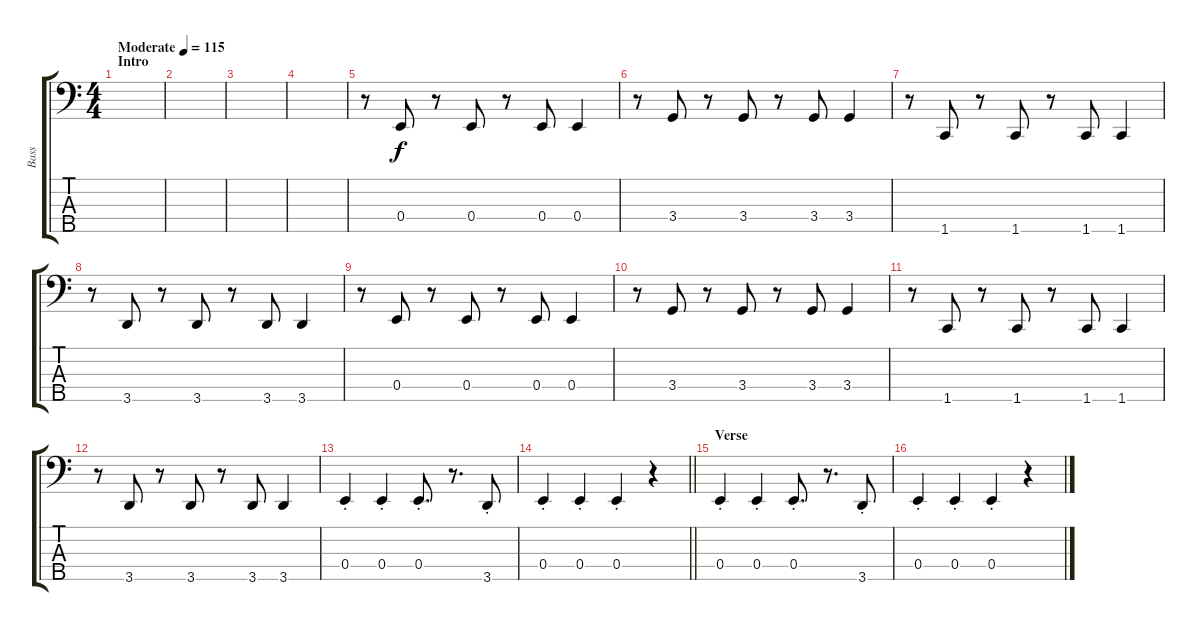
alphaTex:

\track ("Bass" "Bass") {instrument electricbassfinger}
\staff {score tabs}
\tuning (G2 D2 A1 E1 B0) {hide}
\ts (4 4)
\section ("" "Intro")
\tempo (115 "Moderate")
\clef f4
\ks c
|
|
|
|
r.8 0.4.8 r.8 0.4.8 r.8 0.4.8 0.4.4 |
r.8 3.4.8 r.8 3.4.8 r.8 3.4.8 3.4.4 |
r.8 1.5.8 r.8 1.5.8 r.8 1.5.8 1.5.4 |
r.8 3.5.8 r.8 3.5.8 r.8 3.5.8 3.5.4 |
r.8 0.4.8 r.8 0.4.8 r.8 0.4.8 0.4.4 |
r.8 3.4.8 r.8 3.4.8 r.8 3.4.8 3.4.4 |
r.8 1.5.8 r.8 1.5.8 r.8 1.5.8 1.5.4 |
r.8 3.5.8 r.8 3.5.8 r.8 3.5.8 3.5.4 |
0.4{st}.4 0.4{st}.4 0.4{st}.8{d} r.8{d} 3.5{st}.8 |
\barLineRight lightlight
0.4{st}.4 0.4{st}.4 0.4{st}.4 r.4 |
\section ("" "Verse")
0.4{st}.4 0.4{st}.4 0.4{st}.8{d} r.8{d} 3.5{st}.8 |
0.4{st}.4 0.4{st}.4 0.4{st}.4 r.4
